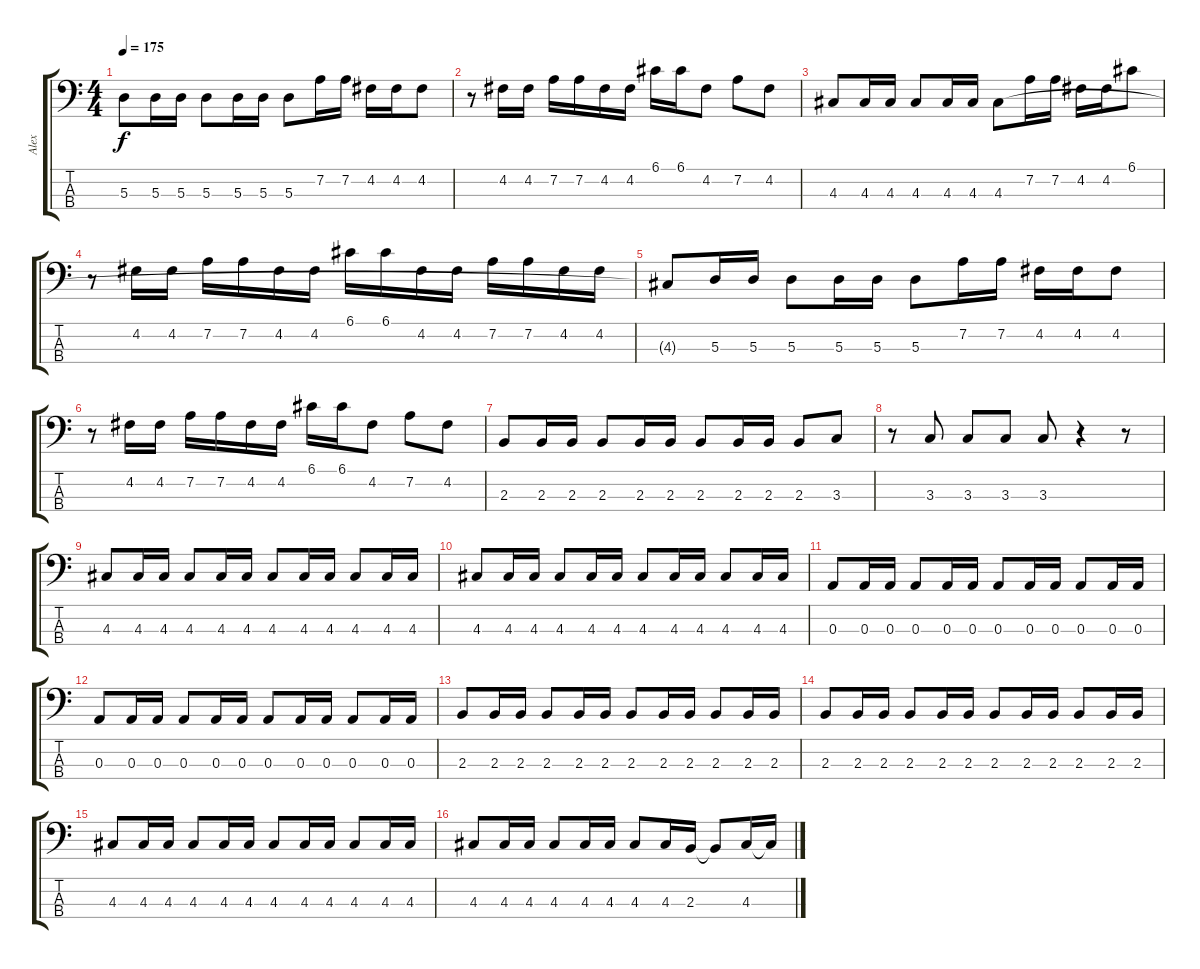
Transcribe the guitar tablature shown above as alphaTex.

\track ("Alex" "Alex") {instrument electricbassfinger}
\staff {score tabs}
\tuning (G2 D2 A1 E1) {hide}
\ts (4 4)
\tempo 175
\clef f4
\ks c
5.3{t}.8{dy f} 5.3.16 5.3.16 5.3.8 5.3.16 5.3.16 5.3.8 7.2.16 7.2.16 4.2.16 4.2.16 4.2.8 |
r.8 4.2.16 4.2.16 7.2.16 7.2.16 4.2.16 4.2.16 6.1.16 6.1.16 4.2.8 7.2.8 4.2.8 |
4.3.8 4.3.16 4.3.16 4.3.8 4.3.16 4.3.16 4.3.8 7.2.16 7.2.16 4.2.16 4.2.16 6.1.8 |
r.8 4.2.16 4.2.16 7.2.16 7.2.16 4.2.16 4.2.16 6.1.16 6.1.16 4.2.16 4.2.16 7.2.16 7.2.16 4.2.16 4.2.16 |
4.3{t}.8 5.3.16 5.3.16 5.3.8 5.3.16 5.3.16 5.3.8 7.2.16 7.2.16 4.2.16 4.2.16 4.2.8 |
r.8 4.2.16 4.2.16 7.2.16 7.2.16 4.2.16 4.2.16 6.1.16 6.1.16 4.2.8 7.2.8 4.2.8 |
2.3.8 2.3.16 2.3.16 2.3.8 2.3.16 2.3.16 2.3.8 2.3.16 2.3.16 2.3.8 3.3.8 |
r.8 3.3.8 3.3.8 3.3.8 3.3.8 r.4 r.8 |
4.3.8 4.3.16 4.3.16 4.3.8 4.3.16 4.3.16 4.3.8 4.3.16 4.3.16 4.3.8 4.3.16 4.3.16 |
4.3.8 4.3.16 4.3.16 4.3.8 4.3.16 4.3.16 4.3.8 4.3.16 4.3.16 4.3.8 4.3.16 4.3.16 |
0.3.8 0.3.16 0.3.16 0.3.8 0.3.16 0.3.16 0.3.8 0.3.16 0.3.16 0.3.8 0.3.16 0.3.16 |
0.3.8 0.3.16 0.3.16 0.3.8 0.3.16 0.3.16 0.3.8 0.3.16 0.3.16 0.3.8 0.3.16 0.3.16 |
2.3.8 2.3.16 2.3.16 2.3.8 2.3.16 2.3.16 2.3.8 2.3.16 2.3.16 2.3.8 2.3.16 2.3.16 |
2.3.8 2.3.16 2.3.16 2.3.8 2.3.16 2.3.16 2.3.8 2.3.16 2.3.16 2.3.8 2.3.16 2.3.16 |
4.3.8 4.3.16 4.3.16 4.3.8 4.3.16 4.3.16 4.3.8 4.3.16 4.3.16 4.3.8 4.3.16 4.3.16 |
4.3.8 4.3.16 4.3.16 4.3.8 4.3.16 4.3.16 4.3.8 4.3.16 2.3.16 2.3{t}.8 4.3.16 4.3{t}.16
